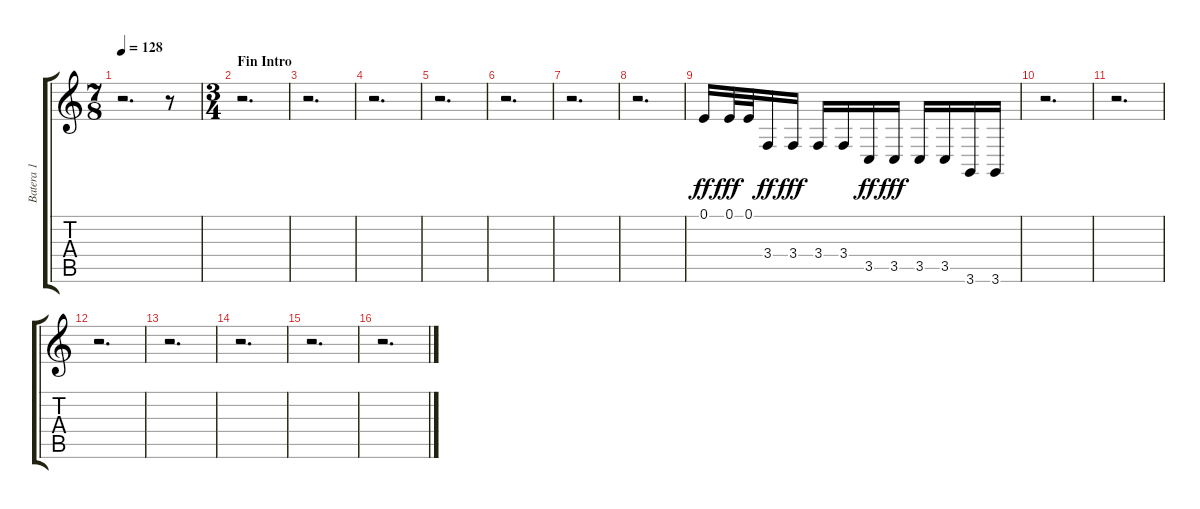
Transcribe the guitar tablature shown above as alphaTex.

\track ("Batera 1" "Batera 1") {instrument melodictom}
\staff {score tabs}
\tuning (E4 B3 G3 D3 A2 E2) {hide}
\ts (7 8)
\tempo 128
\clef g2
\ks c
r.2{d dy f} r.8 |
\ts (3 4)
\section ("" "Fin Intro")
r.2{d} |
r.2{d} |
r.2{d} |
r.2{d} |
r.2{d} |
r.2{d} |
r.2{d} |
0.1.16{dy ff balance 6} 0.1.32{dy fff} 0.1.32 3.4.16{dy ff balance 8} 3.4.16{dy fff} 3.4.16 3.4.16 3.5.16{dy ff balance 12} 3.5.16{dy fff} 3.5.16 3.5.16 3.6.16{balance 15} 3.6.16 |
r.2{d} |
r.2{d} |
r.2{d} |
r.2{d} |
r.2{d} |
r.2{d} |
r.2{d}
